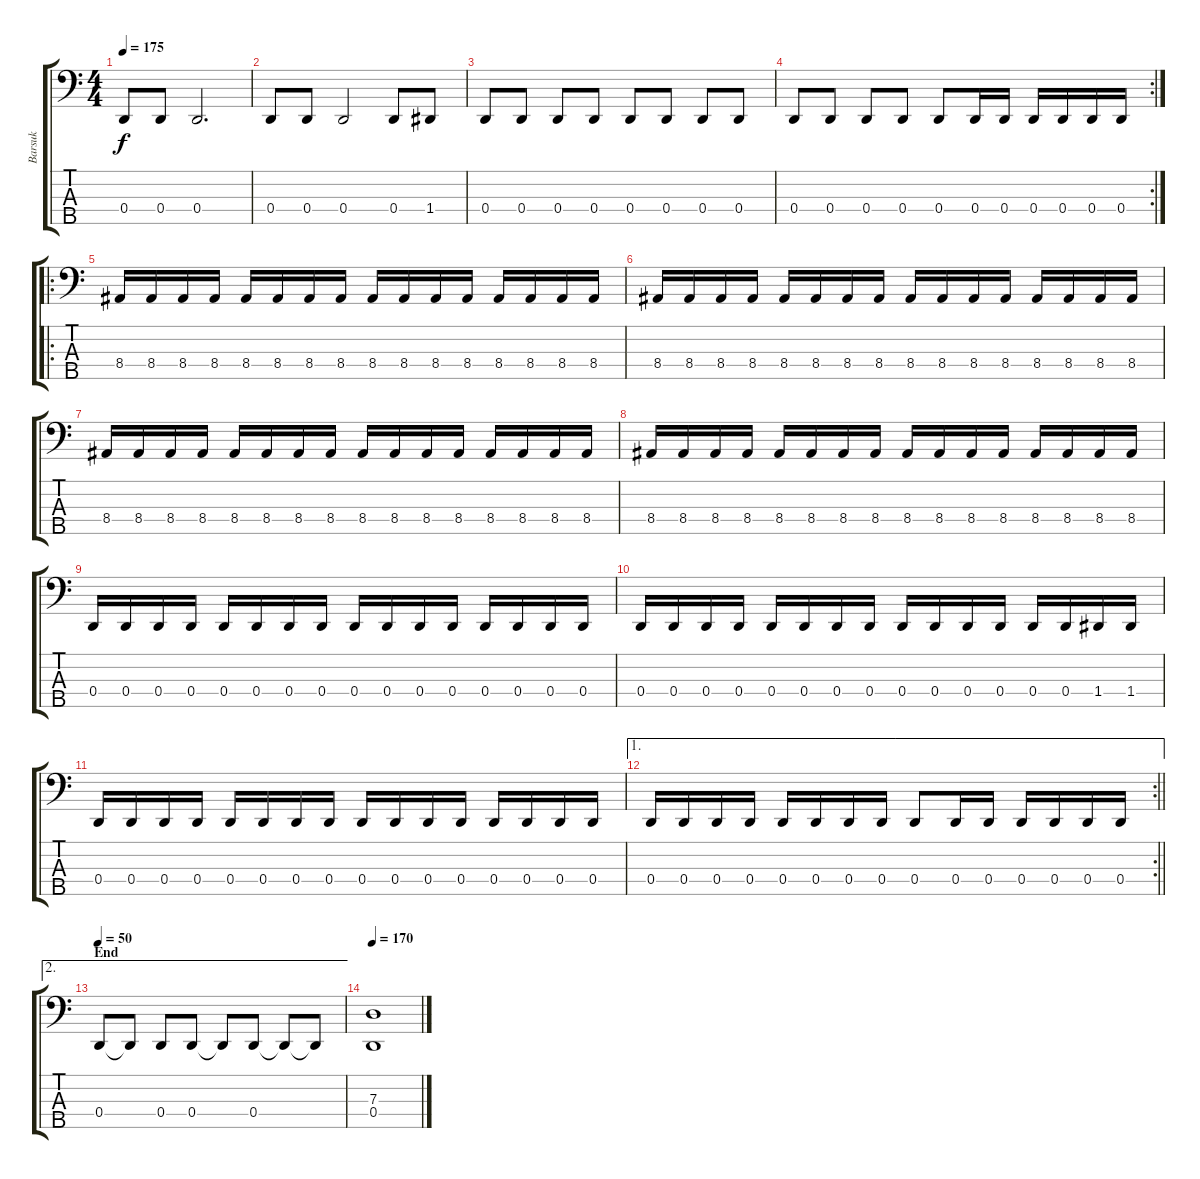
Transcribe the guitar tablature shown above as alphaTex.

\track ("Barsuk" "Barsuk") {instrument electricbassfinger}
\staff {score tabs}
\tuning (F2 C2 G1 D1 A0) {hide}
\ts (4 4)
\tempo 175
\clef f4
\ks c
0.4.8{dy f} 0.4.8 0.4.2{d} |
0.4.8 0.4.8 0.4.2 0.4.8 1.4.8 |
0.4.8 0.4.8 0.4.8 0.4.8 0.4.8 0.4.8 0.4.8 0.4.8 |
\rc 2
0.4.8 0.4.8 0.4.8 0.4.8 0.4.8 0.4.16 0.4.16 0.4.16 0.4.16 0.4.16 0.4.16 |
\ro
8.4.16 8.4.16 8.4.16 8.4.16 8.4.16 8.4.16 8.4.16 8.4.16 8.4.16 8.4.16 8.4.16 8.4.16 8.4.16 8.4.16 8.4.16 8.4.16 |
8.4.16 8.4.16 8.4.16 8.4.16 8.4.16 8.4.16 8.4.16 8.4.16 8.4.16 8.4.16 8.4.16 8.4.16 8.4.16 8.4.16 8.4.16 8.4.16 |
8.4.16 8.4.16 8.4.16 8.4.16 8.4.16 8.4.16 8.4.16 8.4.16 8.4.16 8.4.16 8.4.16 8.4.16 8.4.16 8.4.16 8.4.16 8.4.16 |
8.4.16 8.4.16 8.4.16 8.4.16 8.4.16 8.4.16 8.4.16 8.4.16 8.4.16 8.4.16 8.4.16 8.4.16 8.4.16 8.4.16 8.4.16 8.4.16 |
0.4.16 0.4.16 0.4.16 0.4.16 0.4.16 0.4.16 0.4.16 0.4.16 0.4.16 0.4.16 0.4.16 0.4.16 0.4.16 0.4.16 0.4.16 0.4.16 |
0.4.16 0.4.16 0.4.16 0.4.16 0.4.16 0.4.16 0.4.16 0.4.16 0.4.16 0.4.16 0.4.16 0.4.16 0.4.16 0.4.16 1.4.16 1.4.16 |
0.4.16 0.4.16 0.4.16 0.4.16 0.4.16 0.4.16 0.4.16 0.4.16 0.4.16 0.4.16 0.4.16 0.4.16 0.4.16 0.4.16 0.4.16 0.4.16 |
\ae 1
\rc 2
\barLineRight lightlight
0.4.16 0.4.16 0.4.16 0.4.16 0.4.16 0.4.16 0.4.16 0.4.16 0.4.8 0.4.16 0.4.16 0.4.16 0.4.16 0.4.16 0.4.16 |
\ae 2
\section ("" "End")
\tempo 50
0.4.8 0.4{t}.8 0.4.8 0.4.8 0.4{t}.8 0.4.8 0.4{t}.8 0.4{t}.8 |
\tempo 170
(7.3 0.4).1
